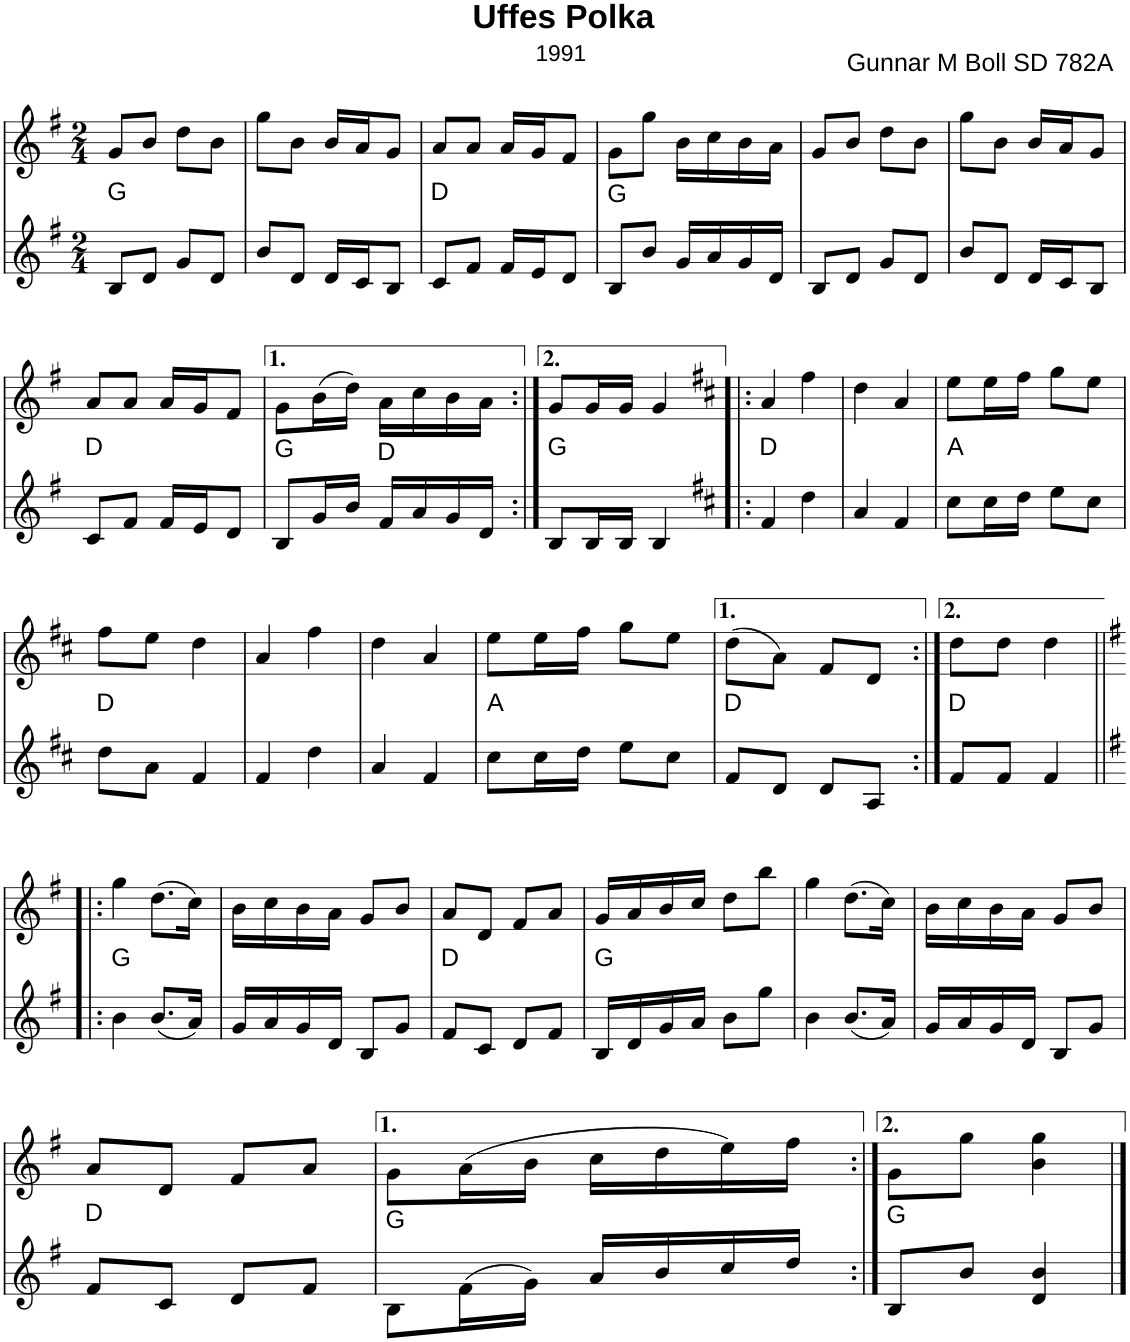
**kern	**kern	**harte
*part2	*part1	*part1
*staff2	*staff1	*
*I"Violin	*I"Piano	*
*I'Vln	*I'Pno	*
*clefG2	*clefG2	*
*k[f#]	*k[f#]	*
*M2/4	*M2/4	*
=1	=1	=1
8B/L	8g/L	G:maj
8d/J	8b/J	.
8g/L	8dd\L	.
8d/J	8b\J	.
=2	=2	=2
8b/L	8gg\L	.
8d/J	8b\J	.
16d/LL	16b/LL	.
16c/J	16a/J	.
8B/J	8g/J	.
=3	=3	=3
8c/L	8a/L	D:maj
8f#/J	8a/J	.
16f#/LL	16a/LL	.
16e/J	16g/J	.
8d/J	8f#/J	.
=4	=4	=4
8B/L	8g\L	G:maj
8b/J	8gg\J	.
16g/LL	16b\LL	.
16a/	16cc\	.
16g/	16b\	.
16d/JJ	16a\JJ	.
=5	=5	=5
8B/L	8g/L	.
8d/J	8b/J	.
8g/L	8dd\L	.
8d/J	8b\J	.
=6	=6	=6
8b/L	8gg\L	.
8d/J	8b\J	.
16d/LL	16b/LL	.
16c/J	16a/J	.
8B/J	8g/J	.
!!LO:LB:g=z
=7	=7	=7
8c/L	8a/L	D:maj
8f#/J	8a/J	.
16f#/LL	16a/LL	.
16e/J	16g/J	.
8d/J	8f#/J	.
=8	=8	=8
8B/L	8g\L	G:maj
16g/L	(16b\L	.
16b/JJ	16dd\JJ)	.
16f#/LL	16a\LL	D:maj
16a/	16cc\	.
16g/	16b\	.
16d/JJ	16a\JJ	.
=9:|!	=9:|!	=9:|!
8B/L	8g/L	G:maj
16B/L	16g/L	.
16B/JJ	16g/JJ	.
4B/	4g/	.
=10!|:	=10!|:	=10!|:
*k[f#c#]	*k[f#c#]	*
4f#/	4a/	D:maj
4dd\	4ff#\	.
=11	=11	=11
4a/	4dd\	.
4f#/	4a/	.
=12	=12	=12
8cc#\L	8ee\L	A:maj
16cc#\L	16ee\L	.
16dd\JJ	16ff#\JJ	.
8ee\L	8gg\L	.
8cc#\J	8ee\J	.
!!LO:LB:g=z
=13	=13	=13
8dd\L	8ff#\L	D:maj
8a\J	8ee\J	.
4f#/	4dd\	.
=14	=14	=14
4f#/	4a/	.
4dd\	4ff#\	.
=15	=15	=15
4a/	4dd\	.
4f#/	4a/	.
=16	=16	=16
8cc#\L	8ee\L	A:maj
16cc#\L	16ee\L	.
16dd\JJ	16ff#\JJ	.
8ee\L	8gg\L	.
8cc#\J	8ee\J	.
=17	=17	=17
8f#/L	(8dd\L	D:maj
8d/J	8a\J)	.
8d/L	8f#/L	.
8A/J	8d/J	.
=18:|!	=18:|!	=18:|!
8f#/L	8dd\L	D:maj
8f#/J	8dd\J	.
4f#/	4dd\	.
!!LO:LB:g=z
=19!|:	=19!|:	=19!|:
*k[f#]	*k[f#]	*
4b\	4gg\	G:maj
(8.b/L	(8.dd\L	.
16a/Jk)	16cc\Jk)	.
=20	=20	=20
16g/LL	16b\LL	.
16a/	16cc\	.
16g/	16b\	.
16d/JJ	16a\JJ	.
8B/L	8g/L	.
8g/J	8b/J	.
=21	=21	=21
8f#/L	8a/L	D:maj
8c/J	8d/J	.
8d/L	8f#/L	.
8f#/J	8a/J	.
=22	=22	=22
16B/LL	16g/LL	G:maj
16d/	16a/	.
16g/	16b/	.
16a/JJ	16cc/JJ	.
8b\L	8dd\L	.
8gg\J	8bb\J	.
=23	=23	=23
4b\	4gg\	.
(8.b/L	(8.dd\L	.
16a/Jk)	16cc\Jk)	.
=24	=24	=24
16g/LL	16b\LL	.
16a/	16cc\	.
16g/	16b\	.
16d/JJ	16a\JJ	.
8B/L	8g/L	.
8g/J	8b/J	.
!!LO:LB:g=z
=25	=25	=25
8f#/L	8a/L	D:maj
8c/J	8d/J	.
8d/L	8f#/L	.
8f#/J	8a/J	.
=26	=26	=26
8B\L	8g\L	G:maj
(16f#\L	(16a\L	.
16g\JJ)	16b\JJ	.
16a/LL	16cc\LL	.
16b/	16dd\	.
16cc/	16ee\)	.
16dd/JJ	16ff#\JJ	.
=27:|!	=27:|!	=27:|!
8B/L	8g\L	G:maj
8b/J	8gg\J	.
4d/ 4b/	4b\ 4gg\	.
==	==	==
*-	*-	*-
